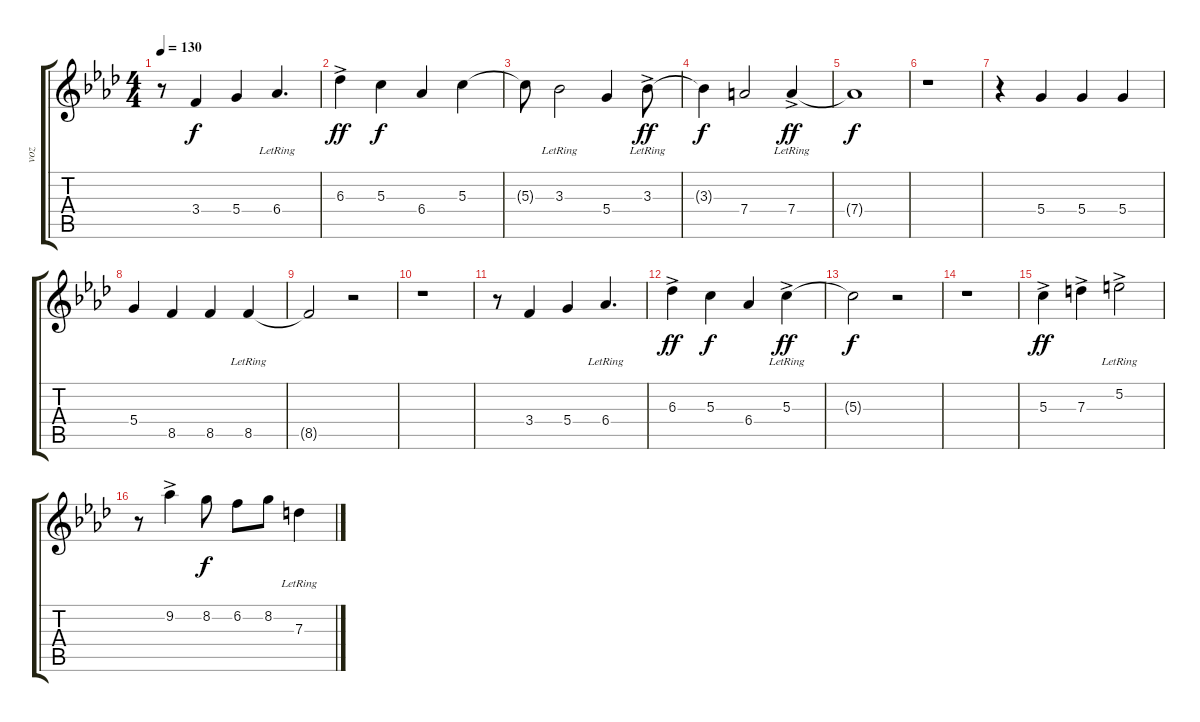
\track ("voz" "voz") {instrument acousticguitarnylon}
\staff {score tabs}
\tuning (E4 B3 G3 D3 A2 E2) {hide}
\ts (4 4)
\tempo 130
\clef g2
\ks fminor
r.8{dy f} 3.4.4 5.4.4 6.4{lr}.4{d} |
6.3{ac}.4{dy ff} 5.3.4{dy f} 6.4.4 5.3.4 |
5.3{t}.8 3.3{lr}.2 5.4.4 3.3{ac lr}.8{dy ff} |
3.3{t}.4{dy f} 7.4.2 7.4{ac lr}.4{dy ff} |
7.4{t}.1{dy f} |
r.1 |
r.4 5.4.4 5.4.4 5.4.4 |
5.4.4 8.5.4 8.5.4 8.5{lr}.4 |
8.5{t}.2 r.2 |
r.1 |
r.8 3.4.4 5.4.4 6.4{lr}.4{d} |
6.3{ac}.4{dy ff} 5.3.4{dy f} 6.4.4 5.3{ac lr}.4{dy ff} |
5.3{t}.2{dy f} r.2 |
r.1 |
5.3{ac}.4{dy ff} 7.3{ac}.4 5.2{ac lr}.2 |
r.8 9.2{ac}.4 8.2.8{dy f} 6.2.8 8.2.8 7.3{lr}.4
